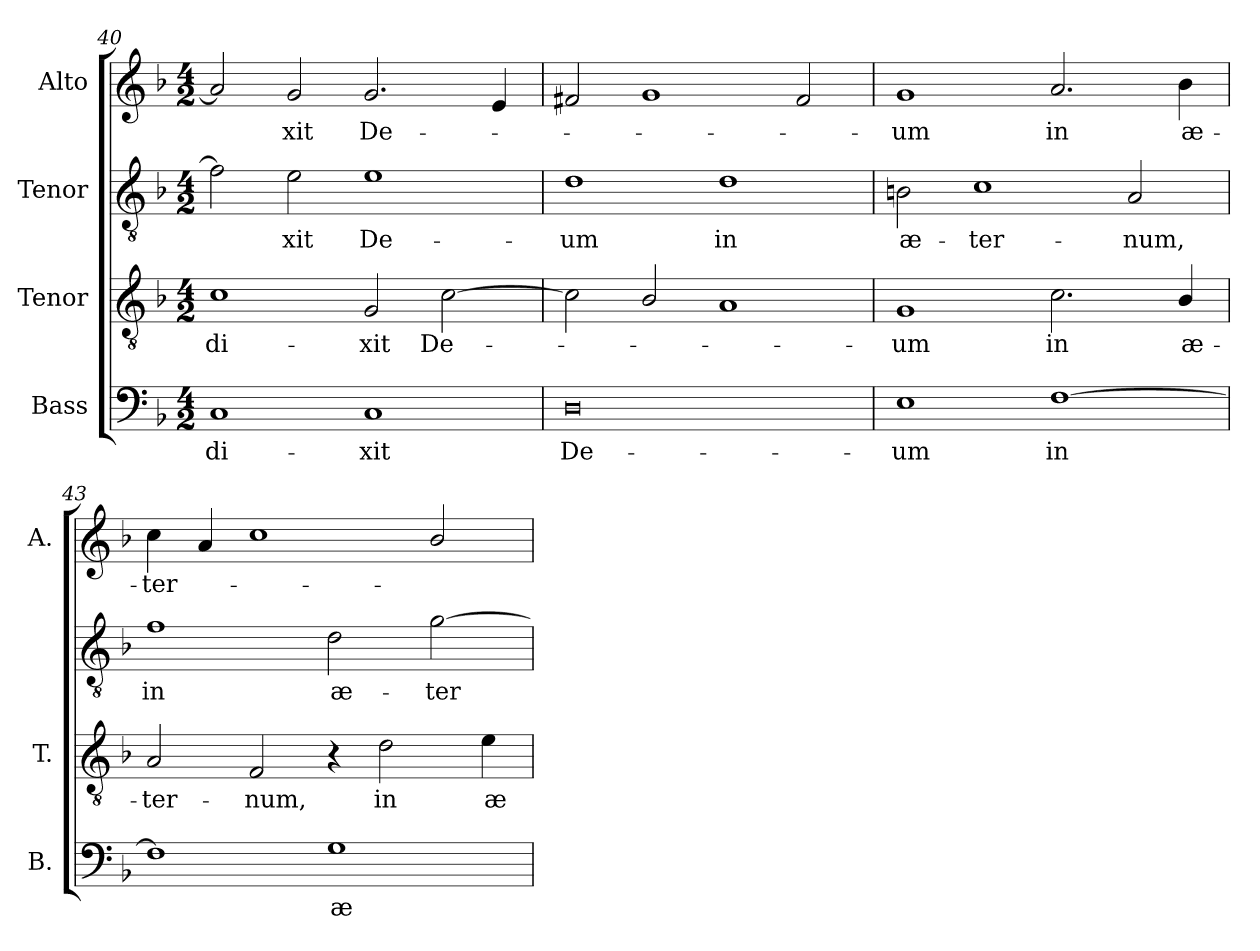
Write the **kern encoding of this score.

**kern	**text	**kern	**text	**kern	**text	**kern	**text
*part4	*part4	*part3	*part3	*part2	*part2	*part1	*part1
*staff4	*staff4	*staff3	*staff3	*staff2	*staff2	*staff1	*staff1
*I"Bass	*	*I"Tenor	*	*I"Tenor	*	*I"Alto	*
*I'B.	*	*I'T.	*	*	*	*I'A.	*
*clefF4	*	*clefGv2	*	*clefGv2	*	*clefG2	*
*	*	*ITrd7c12	*	*ITrd7c12	*	*	*
*k[b-]	*	*k[b-]	*	*k[b-]	*	*k[b-]	*
*F:	*	*F:	*	*F:	*	*F:	*
*M4/2	*	*M4/2	*	*M4/2	*	*M4/2	*
=40	=40	=40	=40	=40	=40	=40	=40
!	!LO:LY:b:color=#000000	!	!	!	!	!	!
!	!	!	!LO:LY:b:color=#000000	!	!	!	!
1Ci	-di-	1Ci	-di-	2Fi\]	.	2ai/]	.
!	!	!	!	!	!LO:LY:b:color=#000000	!	!
!	!	!	!	!	!	!	!LO:LY:b:color=#000000
.	.	.	.	2Ei\	-xit	2gi/	-xit
!	!LO:LY:b:color=#000000	!	!	!	!	!	!
!	!	!	!LO:LY:b:color=#000000	!	!	!	!
!	!	!	!	!	!LO:LY:b:color=#000000	!	!
!	!	!	!	!	!	!	!LO:LY:b:color=#000000
1Ci	-xit	2GGi/	-xit	1Ei	De-	2.gi/	De-
!	!	!	!LO:LY:b:color=#000000	!	!	!	!
.	.	[2Ci\	De-	.	.	.	.
.	.	.	.	.	.	4ei/	.
=41	=41	=41	=41	=41	=41	=41	=41
!	!LO:LY:b:color=#000000	!	!	!	!	!	!
!	!	!	!	!	!LO:LY:b:color=#000000	!	!
0Di	De-	2Ci\]	.	1Di	-um	2f#Xi/	.
.	.	2BB-i/	.	.	.	1gi	.
!	!	!	!	!	!LO:LY:b:color=#000000	!	!
.	.	1AAi	.	1Di	in	.	.
.	.	.	.	.	.	2f#i/	.
!!LO:LB:g=z
=42	=42	=42	=42	=42	=42	=42	=42
!	!LO:LY:b:color=#000000	!	!	!	!	!	!
!	!	!	!LO:LY:b:color=#000000	!	!	!	!
!	!	!	!	!	!LO:LY:b:color=#000000	!	!
!	!	!	!	!	!	!	!LO:LY:b:color=#000000
1Ei	-um	1GGi	-um	2BBni\	æ-	1gi	-um
!	!	!	!	!	!LO:LY:b:color=#000000	!	!
.	.	.	.	1Ci	-ter-	.	.
!	!LO:LY:b:color=#000000	!	!	!	!	!	!
!	!	!	!LO:LY:b:color=#000000	!	!	!	!
!	!	!	!	!	!	!	!LO:LY:b:color=#000000
[1Fi	in	2.Ci\	in	.	.	2.ai/	in
!	!	!	!	!	!LO:LY:b:color=#000000	!	!
.	.	.	.	2AAi/	-num,	.	.
!	!	!	!LO:LY:b:color=#000000	!	!	!	!
!	!	!	!	!	!	!	!LO:LY:b:color=#000000
.	.	4BB-i/	æ-	.	.	4b-i\	æ-
=43	=43	=43	=43	=43	=43	=43	=43
!	!	!	!LO:LY:b:color=#000000	!	!	!	!
!	!	!	!	!	!LO:LY:b:color=#000000	!	!
!	!	!	!	!	!	!	!LO:LY:b:color=#000000
1Fi]	.	2AAi/	-ter-	1Fi	in	4cci\	-ter-
.	.	.	.	.	.	4ai/	.
!	!	!	!LO:LY:b:color=#000000	!	!	!	!
.	.	2FFi/	-num,	.	.	1cci	.
!	!LO:LY:b:color=#000000	!	!	!	!	!	!
!	!	!	!	!	!LO:LY:b:color=#000000	!	!
1Gi	æ-	4r	.	2Di\	æ-	.	.
!	!	!	!LO:LY:b:color=#000000	!	!	!	!
.	.	2Di\	in	.	.	.	.
!	!	!	!	!	!LO:LY:b:color=#000000	!	!
.	.	.	.	[2Gi\	-ter-	2b-i/	.
!	!	!	!LO:LY:b:color=#000000	!	!	!	!
.	.	4Ei\	æ-	.	.	.	.
=	=	=	=	=	=	=	=
*-	*-	*-	*-	*-	*-	*-	*-
